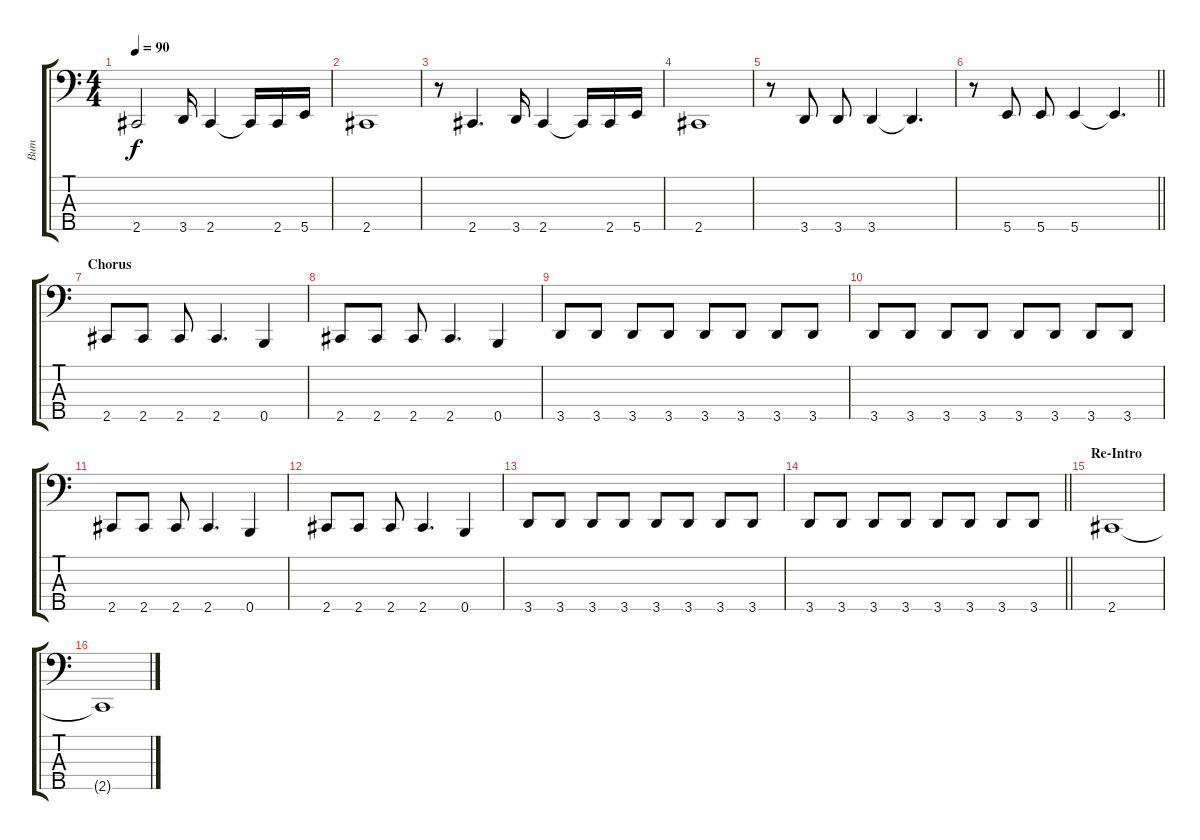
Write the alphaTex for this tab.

\track ("Вит" "Вит") {instrument electricbassfinger}
\staff {score tabs}
\tuning (Ab2 E2 B1 Gb1 B0) {hide}
\ts (4 4)
\tempo 90
\clef f4
\ks c
2.5.2{dy f} 3.5.16 2.5.4 2.5{t}.16 2.5.16 5.5.16 |
2.5.1 |
r.8 2.5.4{d} 3.5.16 2.5.4 2.5{t}.16 2.5.16 5.5.16 |
2.5.1 |
r.8 3.5.8 3.5.8 3.5.4 3.5{t}.4{d} |
\barLineRight lightlight
r.8 5.5.8 5.5.8 5.5.4 5.5{t}.4{d} |
\section ("" "Chorus")
2.5.8 2.5.8 2.5.8 2.5.4{d} 0.5.4 |
2.5.8 2.5.8 2.5.8 2.5.4{d} 0.5.4 |
3.5.8 3.5.8 3.5.8 3.5.8 3.5.8 3.5.8 3.5.8 3.5.8 |
3.5.8 3.5.8 3.5.8 3.5.8 3.5.8 3.5.8 3.5.8 3.5.8 |
2.5.8 2.5.8 2.5.8 2.5.4{d} 0.5.4 |
2.5.8 2.5.8 2.5.8 2.5.4{d} 0.5.4 |
3.5.8 3.5.8 3.5.8 3.5.8 3.5.8 3.5.8 3.5.8 3.5.8 |
\barLineRight lightlight
3.5.8 3.5.8 3.5.8 3.5.8 3.5.8 3.5.8 3.5.8 3.5.8 |
\section ("" "Re-Intro")
2.5.1 |
2.5{t}.1
